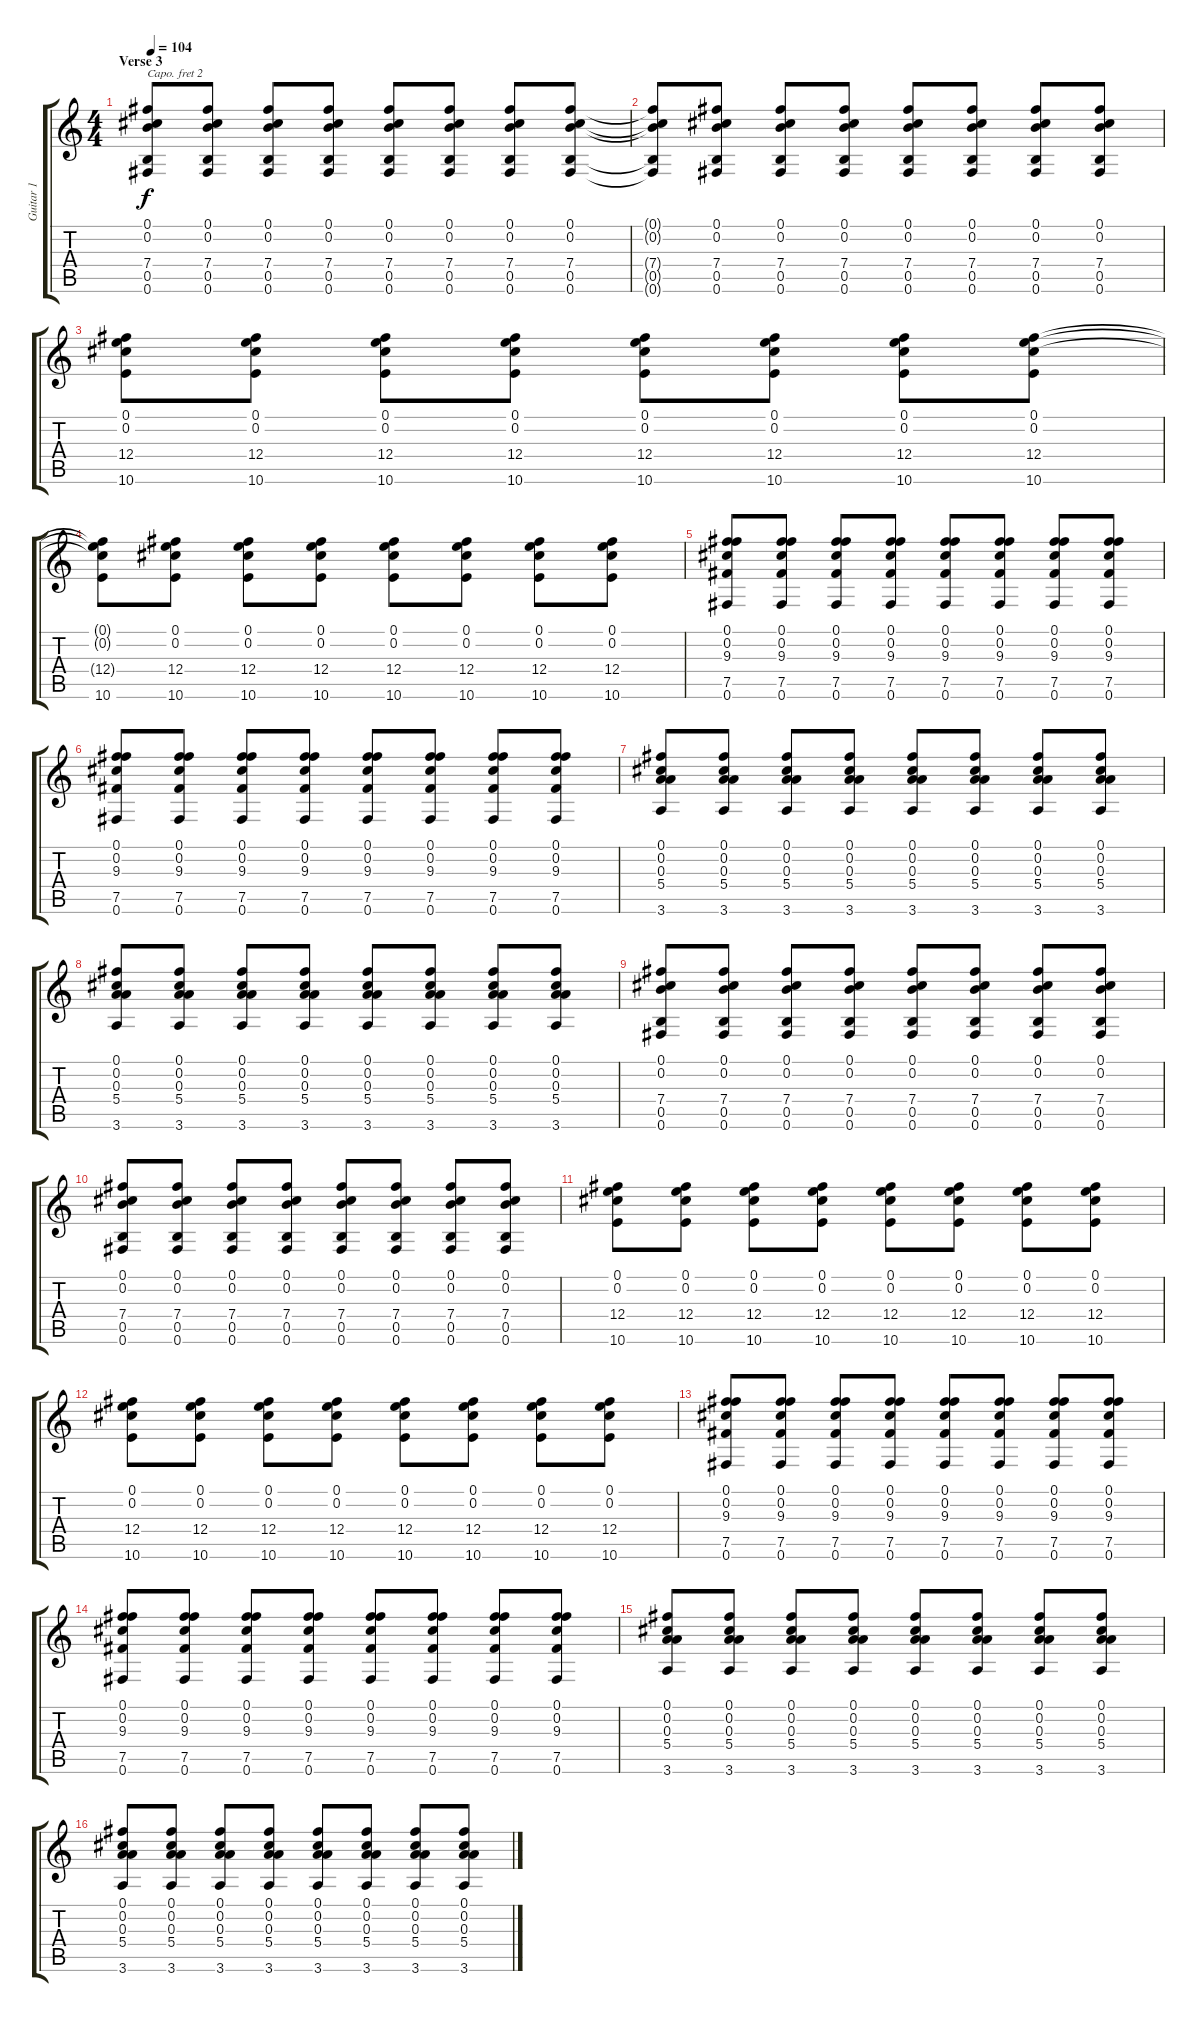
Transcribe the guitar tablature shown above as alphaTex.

\track ("Guitar 1" "Guitar 1") {instrument distortionguitar}
\staff {score tabs}
\capo 2
\tuning (E4 B3 G3 D3 A2 E2) {hide}
\ts (4 4)
\section ("" "Verse 3")
\tempo 104
\clef g2
\ks c
(0.1 0.2 7.4 0.5 0.6).8{dy f} (0.1 0.2 7.4 0.5 0.6).8 (0.1 0.2 7.4 0.5 0.6).8 (0.1 0.2 7.4 0.5 0.6).8 (0.1 0.2 7.4 0.5 0.6).8 (0.1 0.2 7.4 0.5 0.6).8 (0.1 0.2 7.4 0.5 0.6).8 (0.1 0.2 7.4 0.5 0.6).8 |
(0.1{t} 0.2{t} 7.4{t} 0.5{t} 0.6{t}).8 (0.1 0.2 7.4 0.5 0.6).8 (0.1 0.2 7.4 0.5 0.6).8 (0.1 0.2 7.4 0.5 0.6).8 (0.1 0.2 7.4 0.5 0.6).8 (0.1 0.2 7.4 0.5 0.6).8 (0.1 0.2 7.4 0.5 0.6).8 (0.1 0.2 7.4 0.5 0.6).8 |
(0.1 0.2 12.4 10.6).8 (0.1 0.2 12.4 10.6).8 (0.1 0.2 12.4 10.6).8 (0.1 0.2 12.4 10.6).8 (0.1 0.2 12.4 10.6).8 (0.1 0.2 12.4 10.6).8 (0.1 0.2 12.4 10.6).8 (0.1 0.2 12.4 10.6).8 |
(0.1{t} 0.2{t} 12.4{t} 10.6).8 (0.1 0.2 12.4 10.6).8 (0.1 0.2 12.4 10.6).8 (0.1 0.2 12.4 10.6).8 (0.1 0.2 12.4 10.6).8 (0.1 0.2 12.4 10.6).8 (0.1 0.2 12.4 10.6).8 (0.1 0.2 12.4 10.6).8 |
(0.1 0.2 9.3 7.5 0.6).8 (0.1 0.2 9.3 7.5 0.6).8 (0.1 0.2 9.3 7.5 0.6).8 (0.1 0.2 9.3 7.5 0.6).8 (0.1 0.2 9.3 7.5 0.6).8 (0.1 0.2 9.3 7.5 0.6).8 (0.1 0.2 9.3 7.5 0.6).8 (0.1 0.2 9.3 7.5 0.6).8 |
(0.1 0.2 9.3 7.5 0.6).8 (0.1 0.2 9.3 7.5 0.6).8 (0.1 0.2 9.3 7.5 0.6).8 (0.1 0.2 9.3 7.5 0.6).8 (0.1 0.2 9.3 7.5 0.6).8 (0.1 0.2 9.3 7.5 0.6).8 (0.1 0.2 9.3 7.5 0.6).8 (0.1 0.2 9.3 7.5 0.6).8 |
(0.1 0.2 0.3 5.4 3.6).8 (0.1 0.2 0.3 5.4 3.6).8 (0.1 0.2 0.3 5.4 3.6).8 (0.1 0.2 0.3 5.4 3.6).8 (0.1 0.2 0.3 5.4 3.6).8 (0.1 0.2 0.3 5.4 3.6).8 (0.1 0.2 0.3 5.4 3.6).8 (0.1 0.2 0.3 5.4 3.6).8 |
(0.1 0.2 0.3 5.4 3.6).8 (0.1 0.2 0.3 5.4 3.6).8 (0.1 0.2 0.3 5.4 3.6).8 (0.1 0.2 0.3 5.4 3.6).8 (0.1 0.2 0.3 5.4 3.6).8 (0.1 0.2 0.3 5.4 3.6).8 (0.1 0.2 0.3 5.4 3.6).8 (0.1 0.2 0.3 5.4 3.6).8 |
(0.1 0.2 7.4 0.5 0.6).8 (0.1 0.2 7.4 0.5 0.6).8 (0.1 0.2 7.4 0.5 0.6).8 (0.1 0.2 7.4 0.5 0.6).8 (0.1 0.2 7.4 0.5 0.6).8 (0.1 0.2 7.4 0.5 0.6).8 (0.1 0.2 7.4 0.5 0.6).8 (0.1 0.2 7.4 0.5 0.6).8 |
(0.1 0.2 7.4 0.5 0.6).8 (0.1 0.2 7.4 0.5 0.6).8 (0.1 0.2 7.4 0.5 0.6).8 (0.1 0.2 7.4 0.5 0.6).8 (0.1 0.2 7.4 0.5 0.6).8 (0.1 0.2 7.4 0.5 0.6).8 (0.1 0.2 7.4 0.5 0.6).8 (0.1 0.2 7.4 0.5 0.6).8 |
(0.1 0.2 12.4 10.6).8 (0.1 0.2 12.4 10.6).8 (0.1 0.2 12.4 10.6).8 (0.1 0.2 12.4 10.6).8 (0.1 0.2 12.4 10.6).8 (0.1 0.2 12.4 10.6).8 (0.1 0.2 12.4 10.6).8 (0.1 0.2 12.4 10.6).8 |
(0.1 0.2 12.4 10.6).8 (0.1 0.2 12.4 10.6).8 (0.1 0.2 12.4 10.6).8 (0.1 0.2 12.4 10.6).8 (0.1 0.2 12.4 10.6).8 (0.1 0.2 12.4 10.6).8 (0.1 0.2 12.4 10.6).8 (0.1 0.2 12.4 10.6).8 |
(0.1 0.2 9.3 7.5 0.6).8 (0.1 0.2 9.3 7.5 0.6).8 (0.1 0.2 9.3 7.5 0.6).8 (0.1 0.2 9.3 7.5 0.6).8 (0.1 0.2 9.3 7.5 0.6).8 (0.1 0.2 9.3 7.5 0.6).8 (0.1 0.2 9.3 7.5 0.6).8 (0.1 0.2 9.3 7.5 0.6).8 |
(0.1 0.2 9.3 7.5 0.6).8 (0.1 0.2 9.3 7.5 0.6).8 (0.1 0.2 9.3 7.5 0.6).8 (0.1 0.2 9.3 7.5 0.6).8 (0.1 0.2 9.3 7.5 0.6).8 (0.1 0.2 9.3 7.5 0.6).8 (0.1 0.2 9.3 7.5 0.6).8 (0.1 0.2 9.3 7.5 0.6).8 |
(0.1 0.2 0.3 5.4 3.6).8 (0.1 0.2 0.3 5.4 3.6).8 (0.1 0.2 0.3 5.4 3.6).8 (0.1 0.2 0.3 5.4 3.6).8 (0.1 0.2 0.3 5.4 3.6).8 (0.1 0.2 0.3 5.4 3.6).8 (0.1 0.2 0.3 5.4 3.6).8 (0.1 0.2 0.3 5.4 3.6).8 |
(0.1 0.2 0.3 5.4 3.6).8 (0.1 0.2 0.3 5.4 3.6).8 (0.1 0.2 0.3 5.4 3.6).8 (0.1 0.2 0.3 5.4 3.6).8 (0.1 0.2 0.3 5.4 3.6).8 (0.1 0.2 0.3 5.4 3.6).8 (0.1 0.2 0.3 5.4 3.6).8 (0.1 0.2 0.3 5.4 3.6).8
